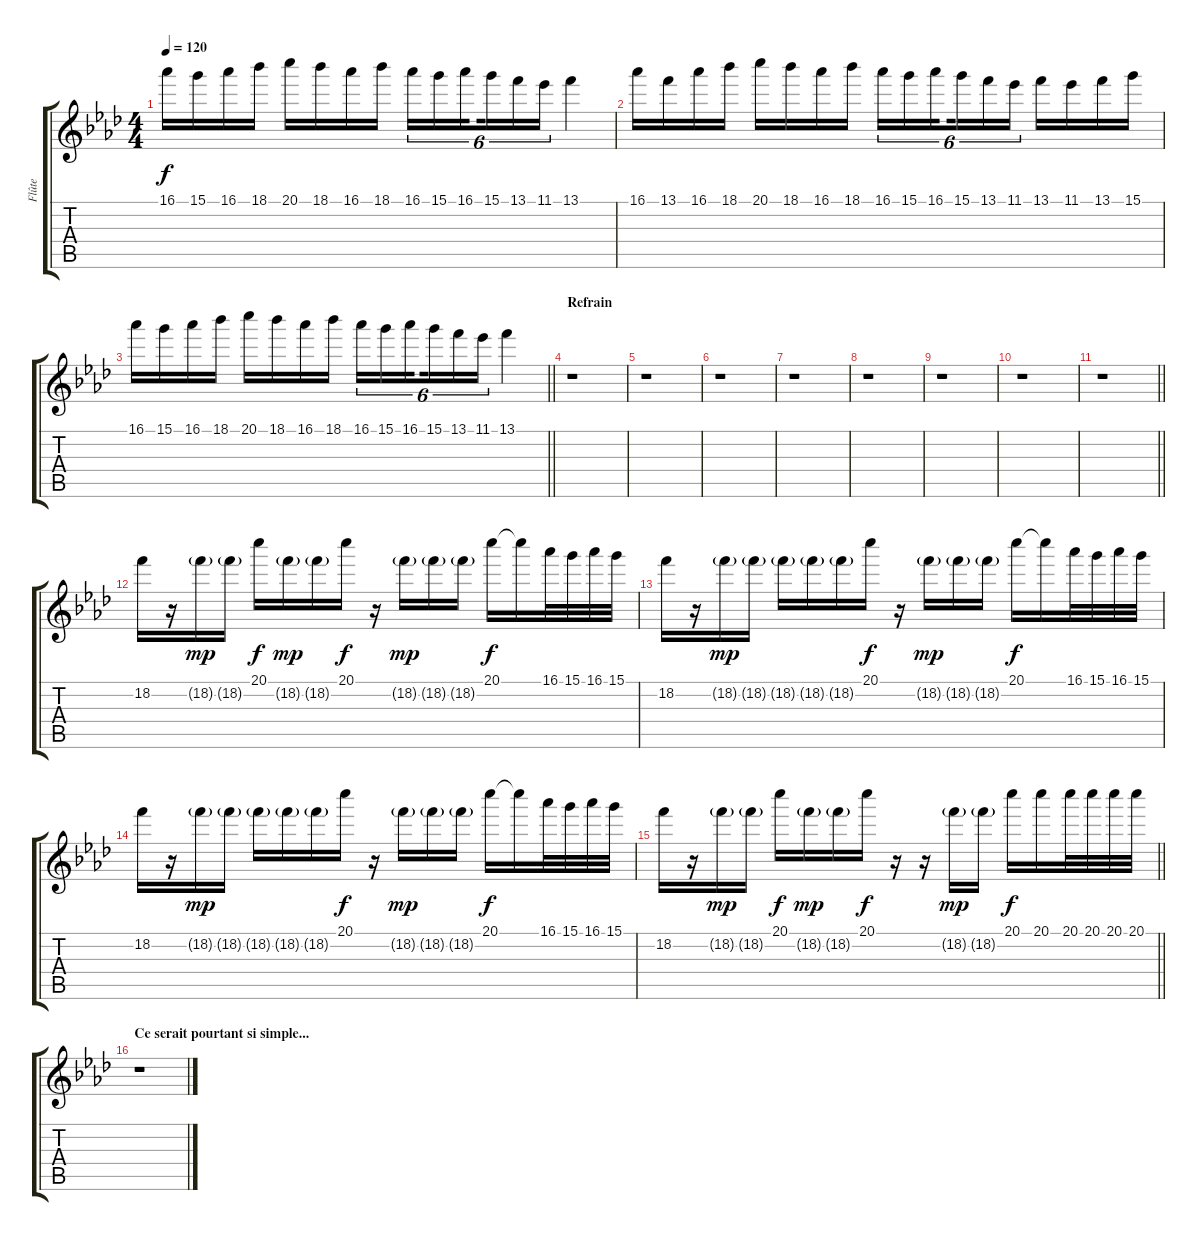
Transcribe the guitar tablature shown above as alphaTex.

\track ("Flûte" "Flûte") {instrument flute}
\staff {score tabs}
\tuning (E5 B4 G4 D4 A3 E3) {hide}
\ts (4 4)
\tempo 120
\clef g2
\ks fminor
16.1.16{dy f} 15.1.16 16.1.16 18.1.16 20.1.16 18.1.16 16.1.16 18.1.16 16.1.16{tu (6 4)} 15.1.16{tu (6 4)} 16.1.16{tu (6 4) beam splitsecondary} 15.1.16{tu (6 4)} 13.1.16{tu (6 4)} 11.1.16{tu (6 4)} 13.1.4 |
16.1.16 13.1.16 16.1.16 18.1.16 20.1.16 18.1.16 16.1.16 18.1.16 16.1.16{tu (6 4)} 15.1.16{tu (6 4)} 16.1.16{tu (6 4) beam splitsecondary} 15.1.16{tu (6 4)} 13.1.16{tu (6 4)} 11.1.16{tu (6 4)} 13.1.16 11.1.16 13.1.16 15.1.16 |
\barLineRight lightlight
16.1.16 15.1.16 16.1.16 18.1.16 20.1.16 18.1.16 16.1.16 18.1.16 16.1.16{tu (6 4)} 15.1.16{tu (6 4)} 16.1.16{tu (6 4) beam splitsecondary} 15.1.16{tu (6 4)} 13.1.16{tu (6 4)} 11.1.16{tu (6 4)} 13.1.4 |
\section ("" "Refrain")
r.1 |
r.1 |
r.1 |
r.1 |
r.1 |
r.1 |
r.1 |
\barLineRight lightlight
r.1 |
18.2.16 r.16 18.2{g}.16{dy mp} 18.2{g}.16 20.1.16{dy f} 18.2{g}.16{dy mp} 18.2{g}.16 20.1.16{dy f} r.16 18.2{g}.16{dy mp} 18.2{g}.16 18.2{g}.16 20.1.16{dy f} 20.1{t}.16 16.1.32 15.1.32 16.1.32 15.1.32 |
18.2.16 r.16 18.2{g}.16{dy mp} 18.2{g}.16 18.2{g}.16 18.2{g}.16 18.2{g}.16 20.1.16{dy f} r.16 18.2{g}.16{dy mp} 18.2{g}.16 18.2{g}.16 20.1.16{dy f} 20.1{t}.16 16.1.32 15.1.32 16.1.32 15.1.32 |
18.2.16 r.16 18.2{g}.16{dy mp} 18.2{g}.16 18.2{g}.16 18.2{g}.16 18.2{g}.16 20.1.16{dy f} r.16 18.2{g}.16{dy mp} 18.2{g}.16 18.2{g}.16 20.1.16{dy f} 20.1{t}.16 16.1.32 15.1.32 16.1.32 15.1.32 |
\barLineRight lightlight
18.2.16 r.16 18.2{g}.16{dy mp} 18.2{g}.16 20.1.16{dy f} 18.2{g}.16{dy mp} 18.2{g}.16 20.1.16{dy f} r.16 r.16 18.2{g}.16{dy mp} 18.2{g}.16 20.1.16{dy f} 20.1.16 20.1.32 20.1.32 20.1.32 20.1.32 |
\section ("" "Ce serait pourtant si simple...")
r.1
